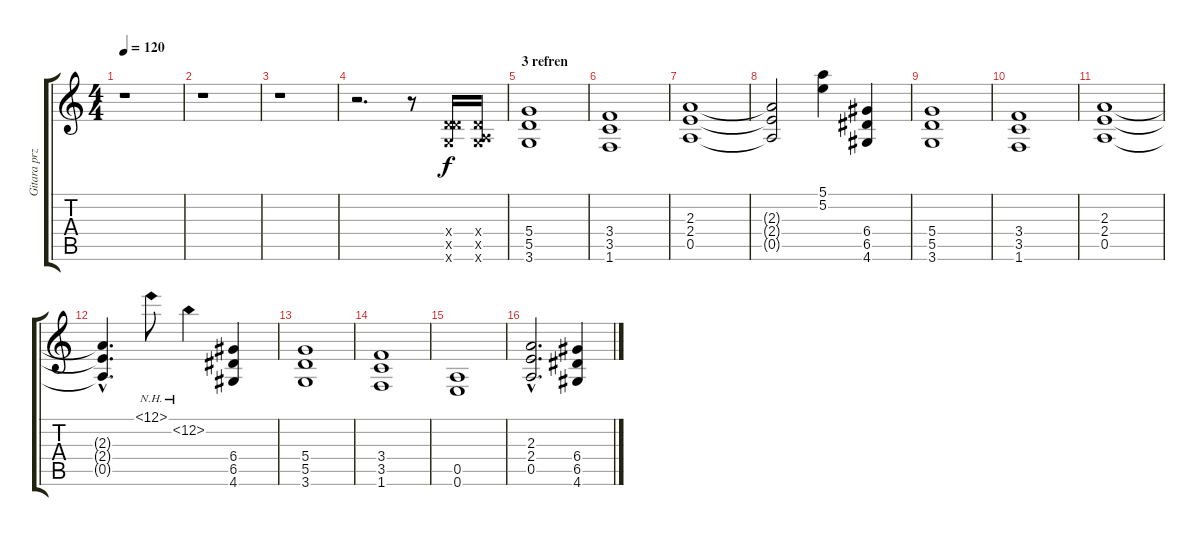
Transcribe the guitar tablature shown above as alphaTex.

\track ("Gitara przesterowana" "Gitara prz") {instrument distortionguitar}
\staff {score tabs}
\tuning (E4 B3 G3 D3 A2 E2) {hide}
\ts (4 4)
\tempo 120
\clef g2
\ks c
r.1{dy f} |
r.1 |
r.1 |
r.2{d} r.8 (0.4{x} 5.5{x} 3.6{x}).16 (0.4{x} 0.5{x} 3.6{x}).16 |
\section ("" "3 refren")
(5.4 5.5 3.6).1 |
(3.4 3.5 1.6).1 |
(2.3 2.4 0.5).1 |
(2.3{t} 2.4{t} 0.5{t}).2 (5.1 5.2).4 (6.4 6.5 4.6).4 |
(5.4 5.5 3.6).1 |
(3.4 3.5 1.6).1 |
(2.3 2.4 0.5).1 |
(2.3{hac t} 2.4{hac t} 0.5{hac t}).4{d} 12.1{nh}.8 12.2{nh}.4 (6.4 6.5 4.6).4 |
(5.4 5.5 3.6).1 |
(3.4 3.5 1.6).1 |
(0.5 0.6).1 |
(2.3{hac} 2.4{hac} 0.5{hac}).2{d} (6.4 6.5 4.6).4
